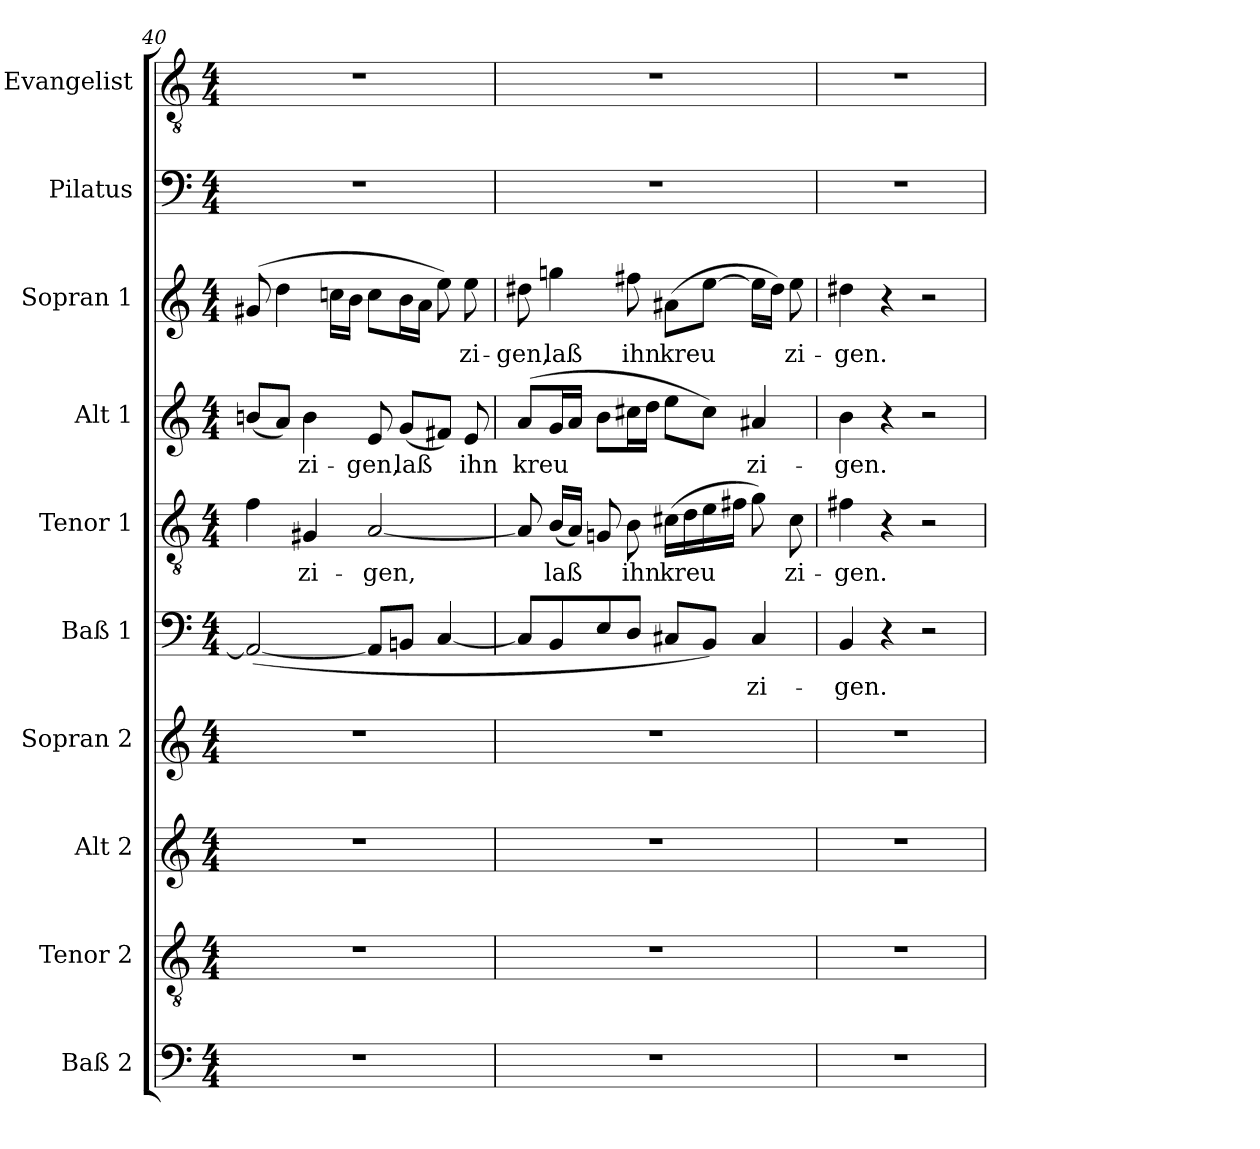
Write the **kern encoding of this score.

**kern	**kern	**kern	**kern	**kern	**text	**kern	**text	**kern	**text	**kern	**text	**kern	**kern
*part10	*part9	*part8	*part7	*part6	*part6	*part5	*part5	*part4	*part4	*part3	*part3	*part2	*part1
*staff10	*staff9	*staff8	*staff7	*staff6	*staff6	*staff5	*staff5	*staff4	*staff4	*staff3	*staff3	*staff2	*staff1
*I"Baß 2	*I"Tenor 2	*I"Alt 2	*I"Sopran 2	*I"Baß 1	*	*I"Tenor 1	*	*I"Alt 1	*	*I"Sopran 1	*	*I"Pilatus	*I"Evangelist
*I'B 2	*I'T 2	*I'A 2	*I'S 2	*I'B 1	*	*I'T 1	*	*I'A 1	*	*I'S 1	*	*I'Pil.	*I'Ev.
!!LO:LB:g=z
*clefF4	*clefGv2	*clefG2	*clefG2	*clefF4	*	*clefGv2	*	*clefG2	*	*clefG2	*	*clefF4	*clefGv2
*k[]	*k[]	*k[]	*k[]	*k[]	*	*k[]	*	*k[]	*	*k[]	*	*k[]	*k[]
*C:	*C:	*C:	*C:	*C:	*	*C:	*	*C:	*	*C:	*	*C:	*C:
*M4/4	*M4/4	*M4/4	*M4/4	*M4/4	*	*M4/4	*	*M4/4	*	*M4/4	*	*M4/4	*M4/4
=40	=40	=40	=40	=40	=40	=40	=40	=40	=40	=40	=40	=40	=40
1r	1r	1r	1r	(<2AA/_	.	4f\	.	(<8bn/L	.	(>8g#X/	.	1r	1r
.	.	.	.	.	.	.	.	8a/J)	.	4dd\	.	.	.
!	!	!	!	!	!	!	!LO:LY:b	!	!LO:LY:b	!	!	!	!
.	.	.	.	.	.	4G#X/	zi-	4b\	zi-	.	.	.	.
.	.	.	.	.	.	.	.	.	.	16ccn\LL	.	.	.
.	.	.	.	.	.	.	.	.	.	16b\JJ	.	.	.
!	!	!	!	!	!	!	!LO:LY:b	!	!LO:LY:b	!	!	!	!
.	.	.	.	8AA/L]	.	[2A/	-gen,	8e/	-gen,	8cc\L	.	.	.
!	!	!	!	!	!	!	!	!	!LO:LY:b	!	!	!	!
.	.	.	.	8BBn/J	.	.	.	(<8g/L	laß	16b\L	.	.	.
.	.	.	.	.	.	.	.	.	.	16a\JJ	.	.	.
.	.	.	.	[4C/	.	.	.	8f#X/J)	.	8ee\)	.	.	.
!	!	!	!	!	!	!	!	!	!LO:LY:b	!	!LO:LY:b	!	!
.	.	.	.	.	.	.	.	8e/	ihn	8ee\	zi-	.	.
=41	=41	=41	=41	=41	=41	=41	=41	=41	=41	=41	=41	=41	=41
!	!	!	!	!	!	!	!	!	!LO:LY:b	!	!LO:LY:b	!	!
1r	1r	1r	1r	8C/L]	.	8A/]	.	(>8a/L	kreu	8dd#X\	-gen,	1r	1r
!	!	!	!	!	!	!	!LO:LY:b	!	!	!	!LO:LY:b	!	!
.	.	.	.	8BB/	.	(<16B/LL	laß	16g/L	.	4ggn\	laß	.	.
.	.	.	.	.	.	16A/JJ)	.	16a/JJ	.	.	.	.	.
.	.	.	.	8E/	.	8Gn/	.	8b\L	.	.	.	.	.
!	!	!	!	!	!	!	!LO:LY:b	!	!	!	!LO:LY:b	!	!
.	.	.	.	8D/J	.	8B\	ihn	16cc#X\L	.	8ff#X\	ihn	.	.
.	.	.	.	.	.	.	.	16dd\JJ	.	.	.	.	.
!	!	!	!	!	!	!	!LO:LY:b	!	!	!	!LO:LY:b	!	!
.	.	.	.	8C#X/L	.	(>16c#X\LL	kreu	8ee\L	.	(>8a#X\L	kreu	.	.
.	.	.	.	.	.	16d\	.	.	.	.	.	.	.
.	.	.	.	8BB/J)	.	16e\	.	8cc#\J)	.	[8ee\J	.	.	.
.	.	.	.	.	.	16f#X\JJ	.	.	.	.	.	.	.
!	!	!	!	!	!LO:LY:b	!	!	!	!LO:LY:b	!	!	!	!
.	.	.	.	4C#/	-zi-	8g\)	.	4a#X/	zi-	16ee\LL]	.	.	.
.	.	.	.	.	.	.	.	.	.	16dd#\JJ)	.	.	.
!	!	!	!	!	!	!	!LO:LY:b	!	!	!	!LO:LY:b	!	!
.	.	.	.	.	.	8c#\	zi-	.	.	8ee\	zi-	.	.
=42	=42	=42	=42	=42	=42	=42	=42	=42	=42	=42	=42	=42	=42
!	!	!	!	!	!LO:LY:b	!	!LO:LY:b	!	!LO:LY:b	!	!LO:LY:b	!	!
1r	1r	1r	1r	4BB/	-gen.	4f#X\	-gen.	4b\	-gen.	4dd#X\	-gen.	1r	1r
.	.	.	.	4r	.	4r	.	4r	.	4r	.	.	.
.	.	.	.	2r	.	2r	.	2r	.	2r	.	.	.
=	=	=	=	=	=	=	=	=	=	=	=	=	=
*-	*-	*-	*-	*-	*-	*-	*-	*-	*-	*-	*-	*-	*-
